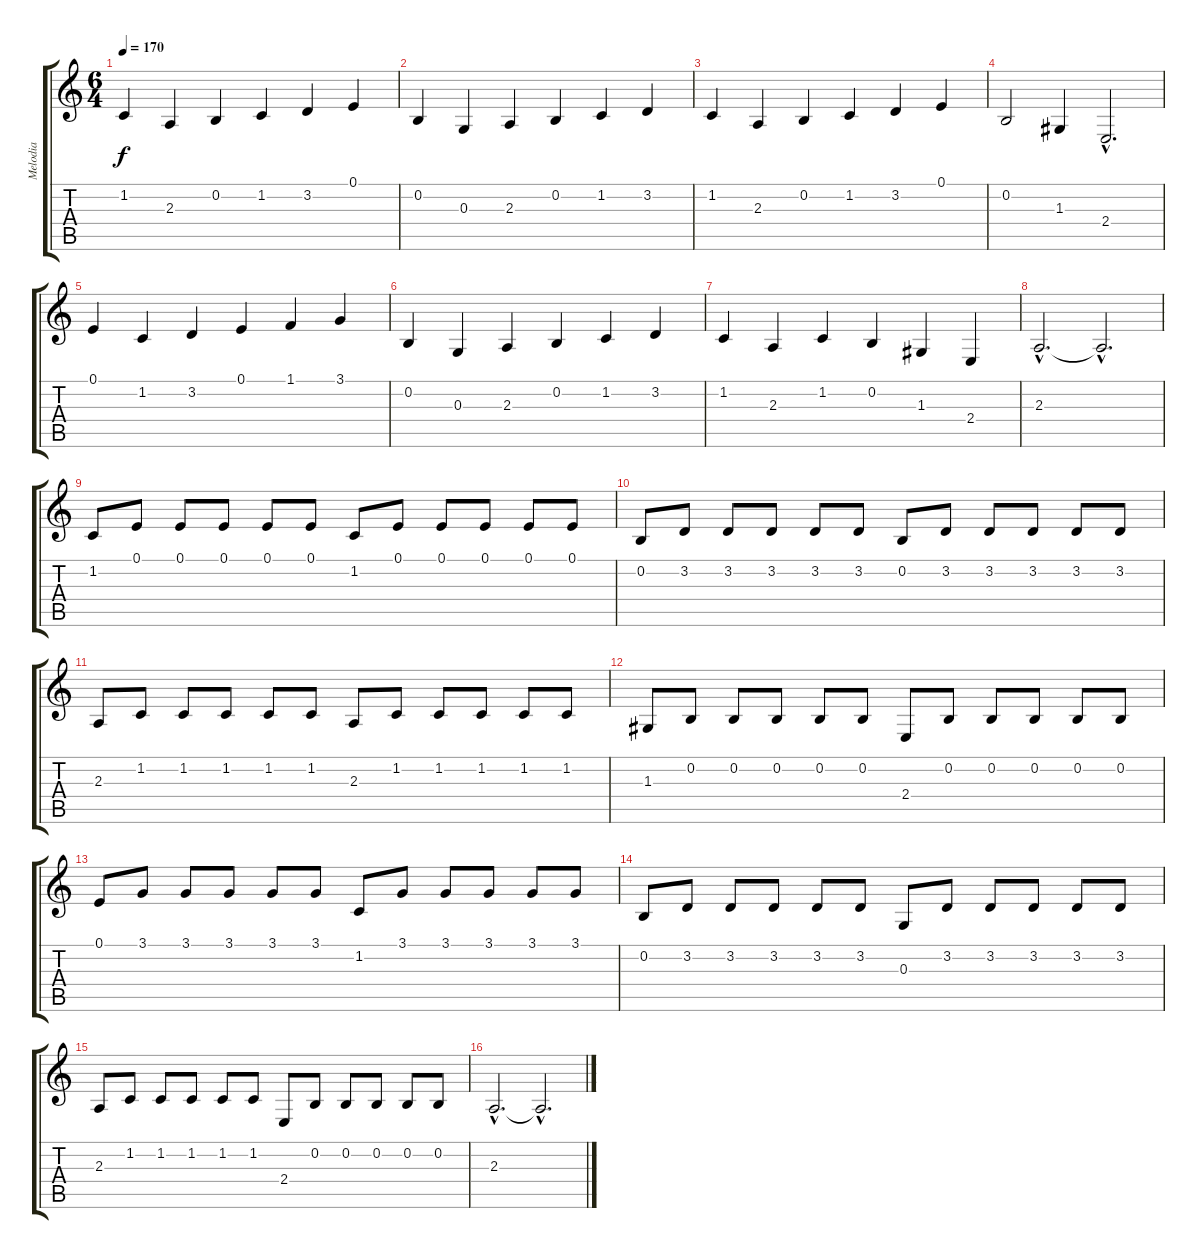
\track ("Melodia" "Melodia") {instrument recorder}
\staff {score tabs}
\tuning (E4 B3 G3 D3 A2 E2) {hide}
\ts (6 4)
\tempo 170
\clef g2
\ks c
1.2.4{dy f} 2.3.4 0.2.4 1.2.4 3.2.4 0.1.4 |
0.2.4 0.3.4 2.3.4 0.2.4 1.2.4 3.2.4 |
1.2.4 2.3.4 0.2.4 1.2.4 3.2.4 0.1.4 |
0.2.2 1.3.4 2.4{hac}.2{d} |
0.1.4 1.2.4 3.2.4 0.1.4 1.1.4 3.1.4 |
0.2.4 0.3.4 2.3.4 0.2.4 1.2.4 3.2.4 |
1.2.4 2.3.4 1.2.4 0.2.4 1.3.4 2.4.4 |
2.3{hac}.2{d} 2.3{hac t}.2{d} |
1.2.8 0.1.8 0.1.8 0.1.8 0.1.8 0.1.8 1.2.8 0.1.8 0.1.8 0.1.8 0.1.8 0.1.8 |
0.2.8 3.2.8 3.2.8 3.2.8 3.2.8 3.2.8 0.2.8 3.2.8 3.2.8 3.2.8 3.2.8 3.2.8 |
2.3.8 1.2.8 1.2.8 1.2.8 1.2.8 1.2.8 2.3.8 1.2.8 1.2.8 1.2.8 1.2.8 1.2.8 |
1.3.8 0.2.8 0.2.8 0.2.8 0.2.8 0.2.8 2.4.8 0.2.8 0.2.8 0.2.8 0.2.8 0.2.8 |
0.1.8 3.1.8 3.1.8 3.1.8 3.1.8 3.1.8 1.2.8 3.1.8 3.1.8 3.1.8 3.1.8 3.1.8 |
0.2.8 3.2.8 3.2.8 3.2.8 3.2.8 3.2.8 0.3.8 3.2.8 3.2.8 3.2.8 3.2.8 3.2.8 |
2.3.8 1.2.8 1.2.8 1.2.8 1.2.8 1.2.8 2.4.8 0.2.8 0.2.8 0.2.8 0.2.8 0.2.8 |
2.3{hac}.2{d} 2.3{hac t}.2{d}
